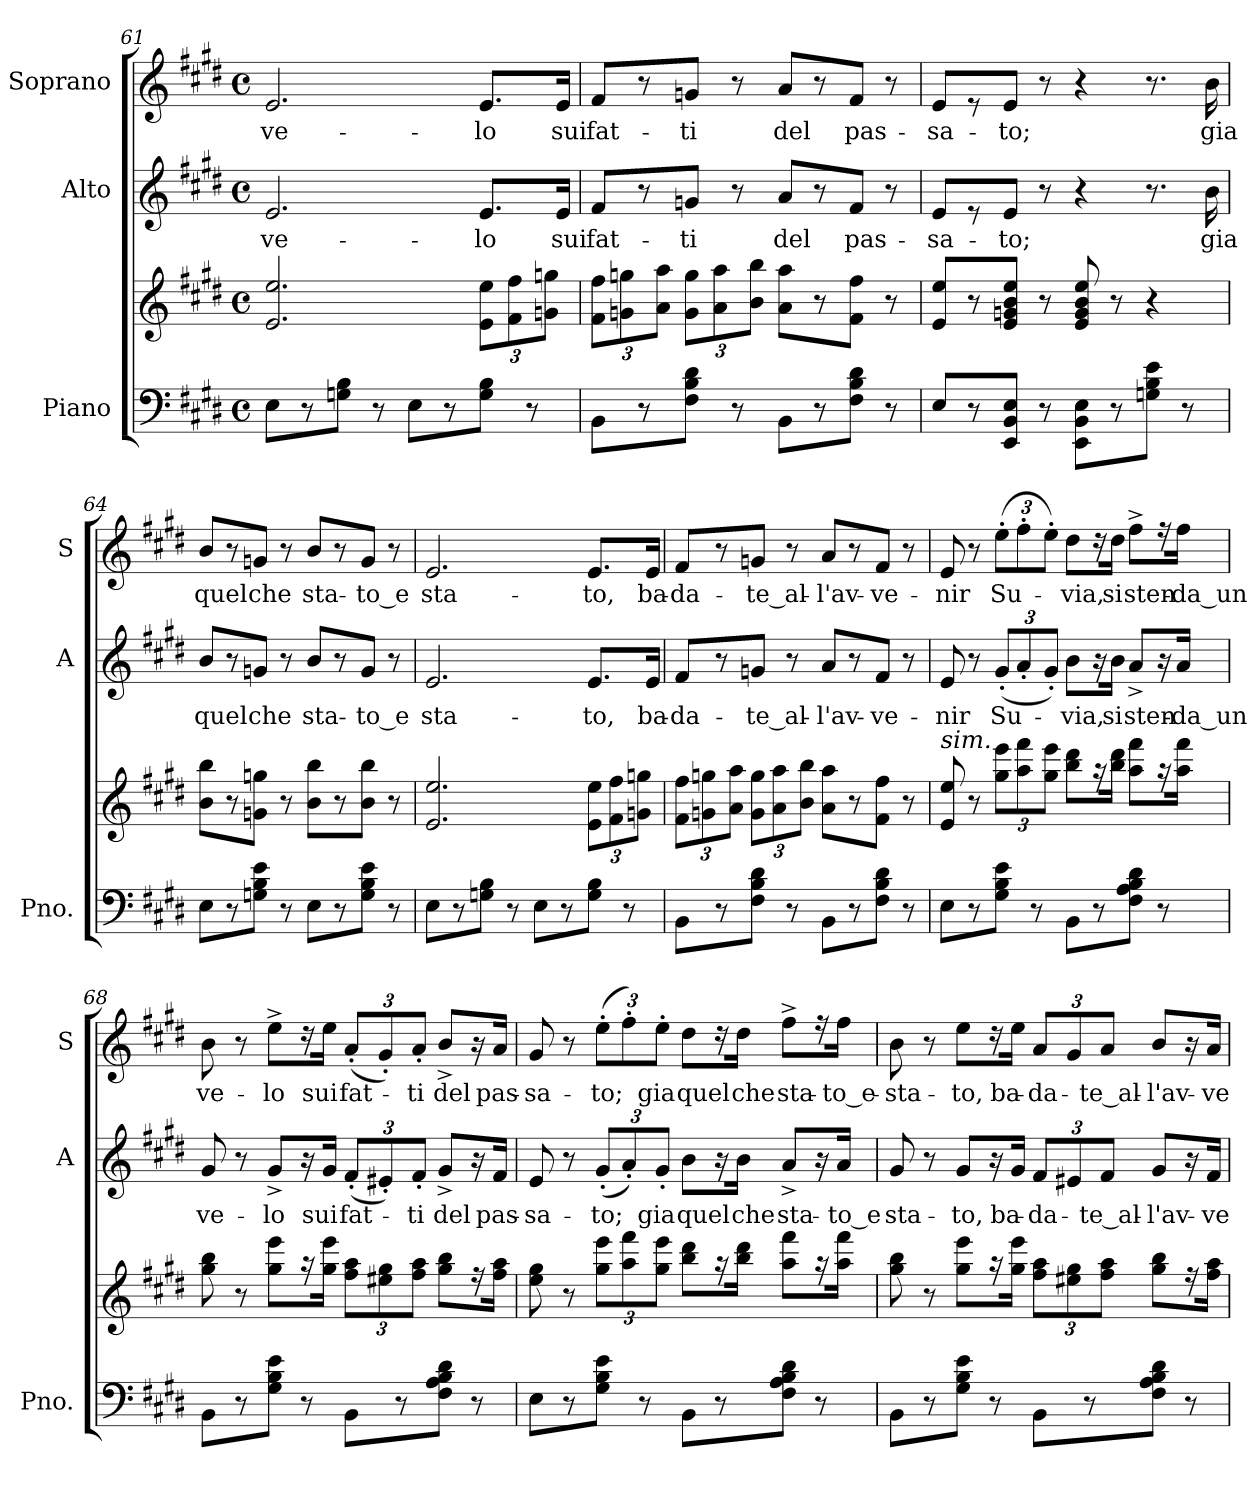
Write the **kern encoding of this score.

**kern	**kern	**kern	**text	**kern	**text
*part3	*part3	*part2	*part2	*part1	*part1
*staff4	*staff3	*staff2	*staff2	*staff1	*staff1
*I"Piano	*	*I"Alto	*	*I"Soprano	*
*I'Pno.	*	*I'A	*	*I'S	*
!!LO:LB:g=z
*clefF4	*clefG2	*clefG2	*	*clefG2	*
*k[f#c#g#d#]	*k[f#c#g#d#]	*k[f#c#g#d#]	*	*k[f#c#g#d#]	*
*E:	*E:	*E:	*	*E:	*
*M4/4	*M4/4	*M4/4	*	*M4/4	*
*met(c)	*met(c)	*met(c)	*	*met(c)	*
=61	=61	=61	=61	=61	=61
!	!	!	!LO:LY:b	!	!LO:LY:b
8E\L	2.e/ 2.ee/	2.e/	ve-	2.e/	ve-
8r	.	.	.	.	.
8Gn\ 8B\J	.	.	.	.	.
8r	.	.	.	.	.
8E\L	.	.	.	.	.
8r	.	.	.	.	.
*	*Xbrackettup	*	*	*	*
!	!	!	!LO:LY:b	!	!LO:LY:b
8G\ 8B\J	12e\ 12ee\L	8.e/L	-lo	8.e/L	-lo
.	12f#\ 12ff#\	.	.	.	.
8r	.	.	.	.	.
.	12gn\ 12ggn\J	.	.	.	.
!	!	!	!LO:LY:b	!	!LO:LY:b
.	.	16e/Jk	sui	16e/Jk	sui
=62	=62	=62	=62	=62	=62
!	!	!	!LO:LY:b	!	!LO:LY:b
8BB\L	12f#\ 12ff#\L	8f#/L	fat-	8f#/L	fat-
.	12gn\ 12ggn\	.	.	.	.
8r	.	8r	.	8r	.
.	12a\ 12aa\J	.	.	.	.
!	!	!	!LO:LY:b	!	!LO:LY:b
8F#\ 8B\ 8d#\J	12g\ 12gg\L	8gn/J	-ti	8gn/J	-ti
.	12a\ 12aa\	.	.	.	.
8r	.	8r	.	8r	.
.	12b\ 12bb\J	.	.	.	.
!	!	!	!LO:LY:b	!	!LO:LY:b
8BB\L	8a\ 8aa\L	8a/L	del	8a/L	del
8r	8r	8r	.	8r	.
!	!	!	!LO:LY:b	!	!LO:LY:b
8F#\ 8B\ 8d#\J	8f#\ 8ff#\J	8f#/J	pas-	8f#/J	pas-
8r	8r	8r	.	8r	.
=63	=63	=63	=63	=63	=63
!	!	!	!LO:LY:b	!	!LO:LY:b
8E/L	8e/ 8ee/L	8e/L	-sa-	8e/L	-sa-
8r	8r	8r	.	8r	.
!	!	!	!LO:LY:b	!	!LO:LY:b
8EE/ 8BB/ 8E/J	8e/ 8gn/ 8b/ 8ee/J	8e/J	-to;	8e/J	-to;
8r	8r	8r	.	8r	.
8EE\ 8BB\ 8E\L	8e/ 8g/ 8b/ 8ee/	4r	.	4r	.
8r	8r	.	.	.	.
8Gn\ 8B\ 8e\J	4r	8.r	.	8.r	.
8r	.	.	.	.	.
!	!	!	!LO:LY:b	!	!LO:LY:b
.	.	16b\	gia	16b\	gia
!!LO:PB:g=z
=64	=64	=64	=64	=64	=64
!	!	!	!LO:LY:b	!	!LO:LY:b
8E\L	8b\ 8bb\L	8b/L	quel	8b/L	quel
8r	8r	8r	.	8r	.
!	!	!	!LO:LY:b	!	!LO:LY:b
8Gn\ 8B\ 8e\J	8gn\ 8ggn\J	8gn/J	che	8gn/J	che
8r	8r	8r	.	8r	.
!	!	!	!LO:LY:b	!	!LO:LY:b
8E\L	8b\ 8bb\L	8b/L	sta-	8b/L	sta-
8r	8r	8r	.	8r	.
!	!	!	!LO:LY:b	!	!LO:LY:b
8G\ 8B\ 8e\J	8b\ 8bb\J	8g/J	-to_e	8g/J	-to_e
8r	8r	8r	.	8r	.
=65	=65	=65	=65	=65	=65
!	!	!	!LO:LY:b	!	!LO:LY:b
8E\L	2.e/ 2.ee/	2.e/	sta-	2.e/	sta-
8r	.	.	.	.	.
8Gn\ 8B\J	.	.	.	.	.
8r	.	.	.	.	.
8E\L	.	.	.	.	.
8r	.	.	.	.	.
!	!	!	!LO:LY:b	!	!LO:LY:b
8G\ 8B\J	12e\ 12ee\L	8.e/L	-to,	8.e/L	-to,
.	12f#\ 12ff#\	.	.	.	.
8r	.	.	.	.	.
.	12gn\ 12ggn\J	.	.	.	.
!	!	!	!LO:LY:b	!	!LO:LY:b
.	.	16e/Jk	ba-	16e/Jk	ba-
!!LO:LB:g=z
=66	=66	=66	=66	=66	=66
!	!	!	!LO:LY:b	!	!LO:LY:b
8BB\L	12f#\ 12ff#\L	8f#/L	-da-	8f#/L	-da-
.	12gn\ 12ggn\	.	.	.	.
8r	.	8r	.	8r	.
.	12a\ 12aa\J	.	.	.	.
!	!	!	!LO:LY:b	!	!LO:LY:b
8F#\ 8B\ 8d#\J	12g\ 12gg\L	8gn/J	-te_al-	8gn/J	-te_al-
.	12a\ 12aa\	.	.	.	.
8r	.	8r	.	8r	.
.	12b\ 12bb\J	.	.	.	.
!	!	!	!LO:LY:b	!	!LO:LY:b
8BB\L	8a\ 8aa\L	8a/L	-l'av-	8a/L	-l'av-
8r	8r	8r	.	8r	.
!	!	!	!LO:LY:b	!	!LO:LY:b
8F#\ 8B\ 8d#\J	8f#\ 8ff#\J	8f#/J	-ve-	8f#/J	-ve-
8r	8r	8r	.	8r	.
=67	=67	=67	=67	=67	=67
!	!LO:TX:a:i:t=sim.	!	!	!	!
!	!	!	!LO:LY:b	!	!LO:LY:b
8E\L	8e/ 8ee/	8e/	-nir	8e/	-nir
8r	8r	8r	.	8r	.
*	*	*Xbrackettup	*	*	*
!	!	!	!LO:LY:b	!	!
*	*	*	*	*Xbrackettup	*
!	!	!	!	!	!LO:LY:b
8G#\ 8B\ 8e\J	12gg#\ 12eee\L	(<12g#'/L	Su-	(>12ee'\L	Su-
.	12aa\ 12fff#\	12a'/	.	12ff#'\	.
8r	.	.	.	.	.
.	12gg#\ 12eee\J	12g#'/J)	.	12ee'\J)	.
!	!	!	!LO:LY:b	!	!LO:LY:b
8BB\L	8bb\ 8ddd#\L	8b\L	-via,	8dd#\L	-via,
8r	16r	16r	.	16r	.
!	!	!	!LO:LY:b	!	!LO:LY:b
.	16bb\ 16ddd#\Jk	16b\Jk	si	16dd#\Jk	si
!	!	!	!LO:LY:b	!	!LO:LY:b
8F#\ 8A\ 8B\ 8d#\J	8aa\ 8fff#\L	8a^/L	sten-	8ff#^\L	sten-
8r	16r	16r	.	16r	.
!	!	!	!LO:LY:b	!	!LO:LY:b
.	16aa\ 16fff#\Jk	16a/Jk	-da_un	16ff#\Jk	-da_un
!!LO:PB:g=z
=68	=68	=68	=68	=68	=68
!	!	!	!LO:LY:b	!	!LO:LY:b
8BB\L	8gg#\ 8bb\	8g#/	ve-	8b\	ve-
8r	8r	8r	.	8r	.
!	!	!	!LO:LY:b	!	!LO:LY:b
8G#\ 8B\ 8e\J	8gg#\ 8eee\L	8g#^/L	-lo	8ee^\L	-lo
8r	16r	16r	.	16r	.
!	!	!	!LO:LY:b	!	!LO:LY:b
.	16gg#\ 16eee\Jk	16g#/Jk	sui	16ee\Jk	sui
!	!	!	!LO:LY:b	!	!LO:LY:b
8BB\L	12ff#\ 12aa\L	(<12f#'/L	fat-	(<12a'/L	fat-
.	12ee#X\ 12gg#\	12e#X'/)	.	12g#'/)	.
8r	.	.	.	.	.
!	!	!	!LO:LY:b	!	!LO:LY:b
.	12ff#\ 12aa\J	12f#'/J	-ti	12a'/J	-ti
!	!	!	!LO:LY:b	!	!LO:LY:b
8F#\ 8A\ 8B\ 8d#\J	8gg#\ 8bb\L	8g#^/L	del	8b^/L	del
8r	16r	16r	.	16r	.
!	!	!	!LO:LY:b	!	!LO:LY:b
.	16ff#\ 16aa\Jk	16f#/Jk	pas-	16a/Jk	pas-
=69	=69	=69	=69	=69	=69
!	!	!	!LO:LY:b	!	!LO:LY:b
8E\L	8ee\ 8gg#\	8e/	-sa-	8g#/	-sa-
8r	8r	8r	.	8r	.
!	!	!	!LO:LY:b	!	!LO:LY:b
8G#\ 8B\ 8e\J	12gg#\ 12eee\L	(<12g#'/L	-to;	(>12ee'\L	-to;
.	12aa\ 12fff#\	12a'/)	.	12ff#'\)	.
8r	.	.	.	.	.
!	!	!	!LO:LY:b	!	!LO:LY:b
.	12gg#\ 12eee\J	12g#'/J	gia	12ee'\J	gia
!	!	!	!LO:LY:b	!	!LO:LY:b
8BB\L	8bb\ 8ddd#\L	8b\L	quel	8dd#\L	quel
8r	16r	16r	.	16r	.
!	!	!	!LO:LY:b	!	!LO:LY:b
.	16bb\ 16ddd#\Jk	16b\Jk	che	16dd#\Jk	che
!	!	!	!LO:LY:b	!	!LO:LY:b
8F#\ 8A\ 8B\ 8d#\J	8aa\ 8fff#\L	8a^/L	sta-	8ff#^\L	sta-
8r	16r	16r	.	16r	.
!	!	!	!LO:LY:b	!	!LO:LY:b
.	16aa\ 16fff#\Jk	16a/Jk	-to_e	16ff#\Jk	-to_e-
!!LO:LB:g=z
=70	=70	=70	=70	=70	=70
!	!	!	!LO:LY:b	!	!LO:LY:b
8BB\L	8gg#\ 8bb\	8g#/	sta-	8b\	-sta-
8r	8r	8r	.	8r	.
!	!	!	!LO:LY:b	!	!LO:LY:b
8G#\ 8B\ 8e\J	8gg#\ 8eee\L	8g#/L	-to,	8ee\L	-to,
8r	16r	16r	.	16r	.
!	!	!	!LO:LY:b	!	!LO:LY:b
.	16gg#\ 16eee\Jk	16g#/Jk	ba-	16ee\Jk	ba-
!	!	!	!LO:LY:b	!	!LO:LY:b
8BB\L	12ff#\ 12aa\L	12f#/L	-da-	12a/L	-da-
.	12ee#X\ 12gg#\	12e#X/	.	12g#/	.
8r	.	.	.	.	.
!	!	!	!LO:LY:b	!	!LO:LY:b
.	12ff#\ 12aa\J	12f#/J	-te_al-	12a/J	-te_al-
!	!	!	!LO:LY:b	!	!LO:LY:b
8F#\ 8A\ 8B\ 8d#\J	8gg#\ 8bb\L	8g#/L	-l'av-	8b/L	-l'av-
8r	16r	16r	.	16r	.
!	!	!	!LO:LY:b	!	!LO:LY:b
.	16ff#\ 16aa\Jk	16f#/Jk	-ve-	16a/Jk	-ve-
=	=	=	=	=	=
*-	*-	*-	*-	*-	*-
